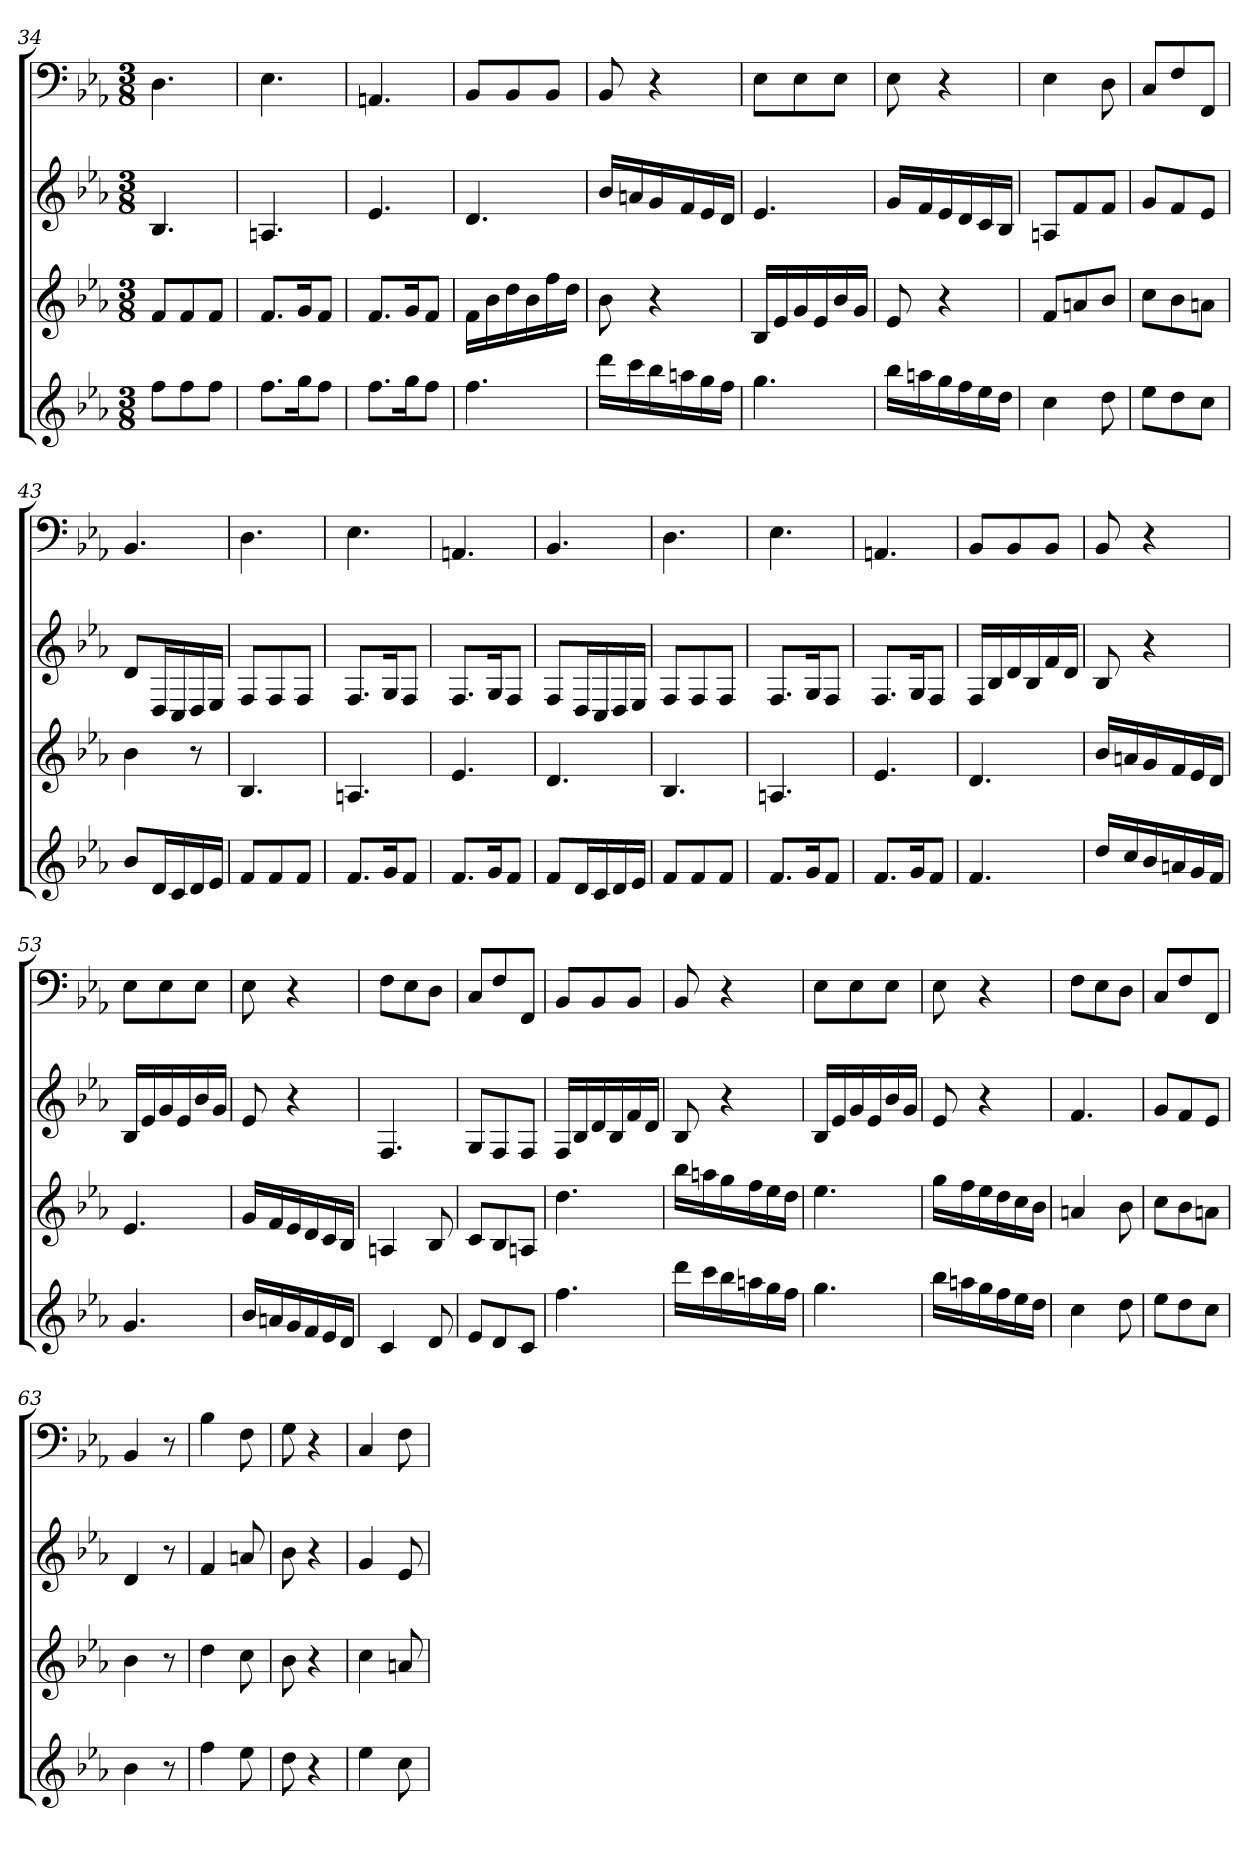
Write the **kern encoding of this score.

**kern	**kern	**kern	**kern
*part4	*part3	*part2	*part1
*staff4	*staff3	*staff2	*staff1
*k[b-e-a-]	*k[b-e-a-]	*k[b-e-a-]	*k[b-e-a-]
*E-:	*E-:	*E-:	*E-:
*M3/8	*M3/8	*M3/8	*M3/8
=34	=34	=34	=34
8ffL	8fL	4.B-	4.D
8ff	8f	.	.
8ffJ	8fJ	.	.
=35	=35	=35	=35
8.ffL	8.fL	4.An	4.E-
16ggK	16gK	.	.
8ffJ	8fJ	.	.
=36	=36	=36	=36
8.ffL	8.fL	4.e-	4.AAn
16ggK	16gK	.	.
8ffJ	8fJ	.	.
=37	=37	=37	=37
4.ff	16fLL	4.d	8BB-L
.	16b-	.	.
.	16dd	.	8BB-
.	16b-	.	.
.	16ff	.	8BB-J
.	16ddJJ	.	.
=38	=38	=38	=38
16dddLL	8b-	16b-LL	8BB-
16ccc	.	16an	.
16bb-	4r	16g	4r
16aan	.	16f	.
16gg	.	16e-	.
16ffJJ	.	16dJJ	.
=39	=39	=39	=39
4.gg	16B-LL	4.e-	8E-L
.	16e-	.	.
.	16g	.	8E-
.	16e-	.	.
.	16b-	.	8E-J
.	16gJJ	.	.
=40	=40	=40	=40
16bb-LL	8e-	16gLL	8E-
16aan	.	16f	.
16gg	4r	16e-	4r
16ff	.	16d	.
16ee-	.	16c	.
16ddJJ	.	16B-JJ	.
=41	=41	=41	=41
4cc	8fL	8AnL	4E-
.	8an	8f	.
8dd	8b-J	8fJ	8D
=42	=42	=42	=42
8ee-L	8ccL	8gL	8CL
8dd	8b-	8f	8F
8ccJ	8anJ	8e-J	8FFJ
=43	=43	=43	=43
8b-L	4b-	8dL	4.BB-
16dL	.	16DL	.
16c	.	16C	.
16d	8r	16D	.
16e-JJ	.	16E-JJ	.
=44	=44	=44	=44
8fL	4.B-	8FL	4.D
8f	.	8F	.
8fJ	.	8FJ	.
=45	=45	=45	=45
8.fL	4.An	8.FL	4.E-
16gK	.	16GK	.
8fJ	.	8FJ	.
=46	=46	=46	=46
8.fL	4.e-	8.FL	4.AAn
16gK	.	16GK	.
8fJ	.	8FJ	.
=47	=47	=47	=47
8fL	4.d	8FL	4.BB-
16dL	.	16DL	.
16c	.	16C	.
16d	.	16D	.
16e-JJ	.	16E-JJ	.
=48	=48	=48	=48
8fL	4.B-	8FL	4.D
8f	.	8F	.
8fJ	.	8FJ	.
=49	=49	=49	=49
8.fL	4.An	8.FL	4.E-
16gK	.	16GK	.
8fJ	.	8FJ	.
=50	=50	=50	=50
8.fL	4.e-	8.FL	4.AAn
16gK	.	16GK	.
8fJ	.	8FJ	.
=51	=51	=51	=51
4.f	4.d	16FLL	8BB-L
.	.	16B-	.
.	.	16d	8BB-
.	.	16B-	.
.	.	16f	8BB-J
.	.	16dJJ	.
=52	=52	=52	=52
16ddLL	16b-LL	8B-	8BB-
16cc	16an	.	.
16b-	16g	4r	4r
16an	16f	.	.
16g	16e-	.	.
16fJJ	16dJJ	.	.
=53	=53	=53	=53
4.g	4.e-	16B-LL	8E-L
.	.	16e-	.
.	.	16g	8E-
.	.	16e-	.
.	.	16b-	8E-J
.	.	16gJJ	.
=54	=54	=54	=54
16b-LL	16gLL	8e-	8E-
16an	16f	.	.
16g	16e-	4r	4r
16f	16d	.	.
16e-	16c	.	.
16dJJ	16B-JJ	.	.
=55	=55	=55	=55
4c	4An	4.F	8FL
.	.	.	8E-
8d	8B-	.	8DJ
=56	=56	=56	=56
8e-L	8cL	8GL	8CL
8d	8B-	8F	8F
8cJ	8AnJ	8FJ	8FFJ
=57	=57	=57	=57
4.ff	4.dd	16FLL	8BB-L
.	.	16B-	.
.	.	16d	8BB-
.	.	16B-	.
.	.	16f	8BB-J
.	.	16dJJ	.
=58	=58	=58	=58
16dddLL	16bb-LL	8B-	8BB-
16ccc	16aan	.	.
16bb-	16gg	4r	4r
16aan	16ff	.	.
16gg	16ee-	.	.
16ffJJ	16ddJJ	.	.
=59	=59	=59	=59
4.gg	4.ee-	16B-LL	8E-L
.	.	16e-	.
.	.	16g	8E-
.	.	16e-	.
.	.	16b-	8E-J
.	.	16gJJ	.
=60	=60	=60	=60
16bb-LL	16ggLL	8e-	8E-
16aan	16ff	.	.
16gg	16ee-	4r	4r
16ff	16dd	.	.
16ee-	16cc	.	.
16ddJJ	16b-JJ	.	.
=61	=61	=61	=61
4cc	4an	4.f	8FL
.	.	.	8E-
8dd	8b-	.	8DJ
=62	=62	=62	=62
8ee-L	8ccL	8gL	8CL
8dd	8b-	8f	8F
8ccJ	8anJ	8e-J	8FFJ
=63	=63	=63	=63
4b-	4b-	4d	4BB-
8r	8r	8r	8r
=64	=64	=64	=64
4ff	4dd	4f	4B-
8ee-	8cc	8an	8F
=65	=65	=65	=65
8dd	8b-	8b-	8G
4r	4r	4r	4r
=66	=66	=66	=66
4ee-	4cc	4g	4C
8cc	8an	8e-	8F
=	=	=	=
*-	*-	*-	*-
